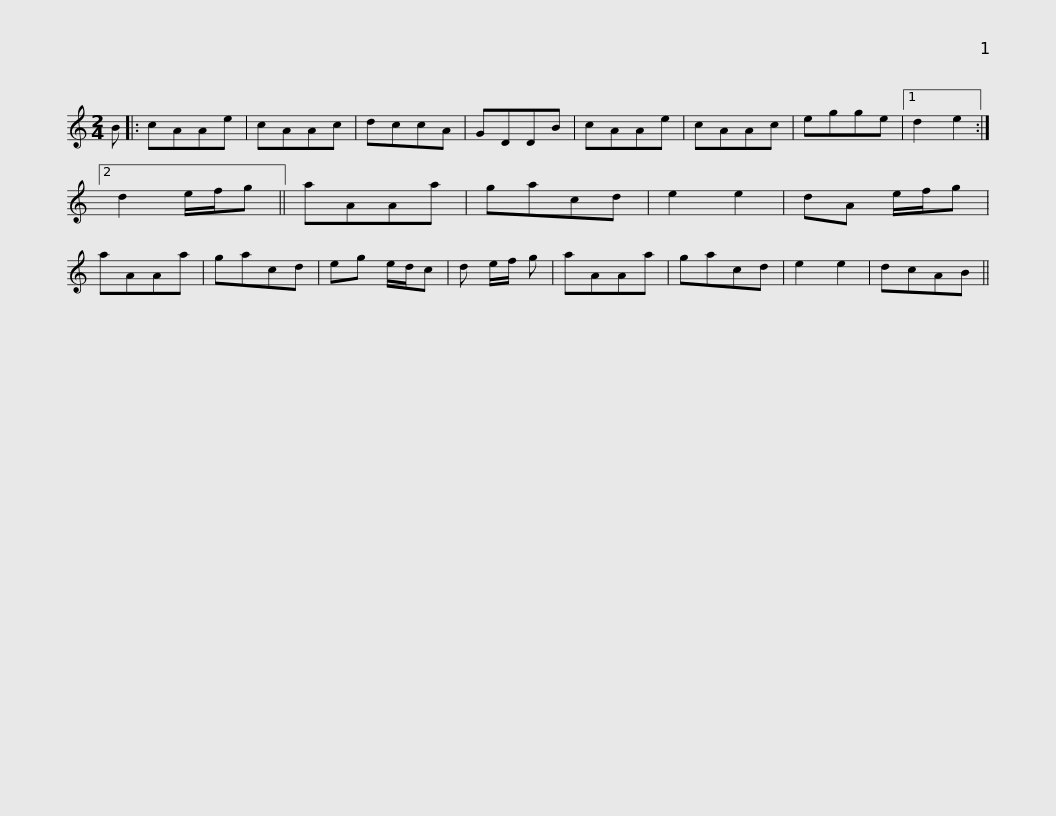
X:1
L:1/8
M:2/4
I:linebreak $
K:C
V:1 treble
V:1
 B |: cAAe | cAAc | dccA | GDDB | %5
 cAAe | cAAc | egge |1 d2 e2 :|2 d2 e/f/g || %10
 aAAa |$ gacd | e2 e2 | dA e/f/g | aAAa | %15
 gacd | eg e/d/c | d e/f/ g | aAAa | gacd | %20
 e2 e2 | dcAB || %22
